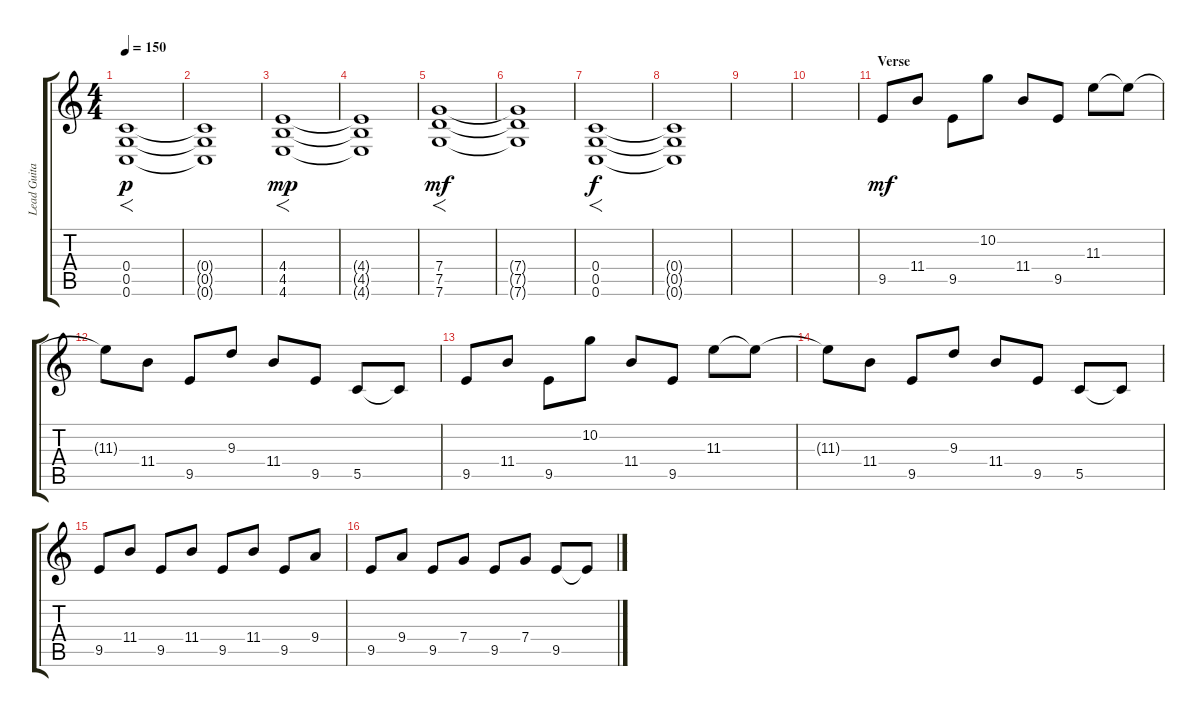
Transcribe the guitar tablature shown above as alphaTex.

\track ("Lead Guitar" "Lead Guita") {instrument distortionguitar}
\staff {score tabs}
\tuning (D4 A3 F3 C3 G2 C2) {hide}
\ts (4 4)
\tempo 150
\clef g2
\ks c
(0.4 0.5 0.6).1{f dy p} |
(0.4{t} 0.5{t} 0.6{t}).1 |
(4.4 4.5 4.6).1{f dy mp} |
(4.4{t} 4.5{t} 4.6{t}).1 |
(7.4 7.5 7.6).1{f dy mf} |
(7.4{t} 7.5{t} 7.6{t}).1 |
(0.4 0.5 0.6).1{f dy f} |
(0.4{t} 0.5{t} 0.6{t}).1 |
|
|
\section ("" "Verse")
9.5.8{dy mf} 11.4.8 9.5.8 10.2.8 11.4.8 9.5.8 11.3.8 11.3{t}.8 |
11.3{t}.8 11.4.8 9.5.8 9.3.8 11.4.8 9.5.8 5.5.8 5.5{t}.8 |
9.5.8 11.4.8 9.5.8 10.2.8 11.4.8 9.5.8 11.3.8 11.3{t}.8 |
11.3{t}.8 11.4.8 9.5.8 9.3.8 11.4.8 9.5.8 5.5.8 5.5{t}.8 |
9.5.8 11.4.8 9.5.8 11.4.8 9.5.8 11.4.8 9.5.8 9.4.8 |
9.5.8 9.4.8 9.5.8 7.4.8 9.5.8 7.4.8 9.5.8 9.5{t}.8
